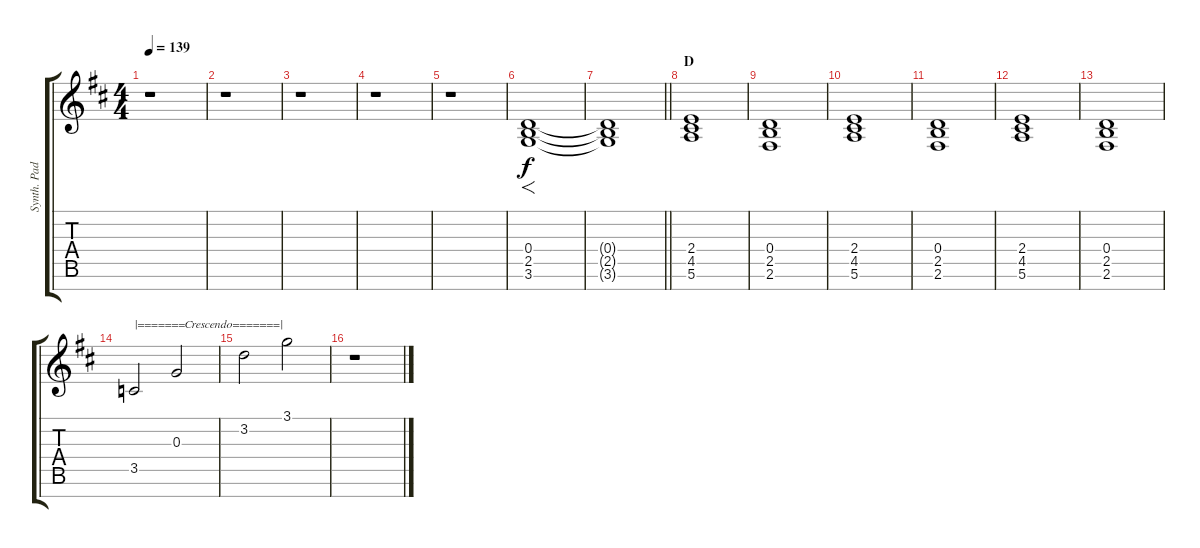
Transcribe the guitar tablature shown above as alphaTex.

\track ("Synth. Pad I" "Synth. Pad") {instrument pad2warm}
\staff {score tabs}
\tuning (E5 B4 G4 D4 A3 E3 B2) {hide}
\ts (4 4)
\tempo 139
\clef g2
\ks d
r.1{dy f} |
r.1 |
r.1 |
r.1 |
r.1 |
(0.4 2.5 3.6).1{f} |
\barLineRight lightlight
(0.4{t} 2.5{t} 3.6{t}).1 |
\section ("" "D")
(2.4 4.5 5.6).1 |
(0.4 2.5 2.6).1 |
(2.4 4.5 5.6).1 |
(0.4 2.5 2.6).1 |
(2.4 4.5 5.6).1 |
(0.4 2.5 2.6).1 |
3.5.2{txt "|=======Crescendo=======|"} 0.3.2 |
3.2.2 3.1.2 |
r.1
